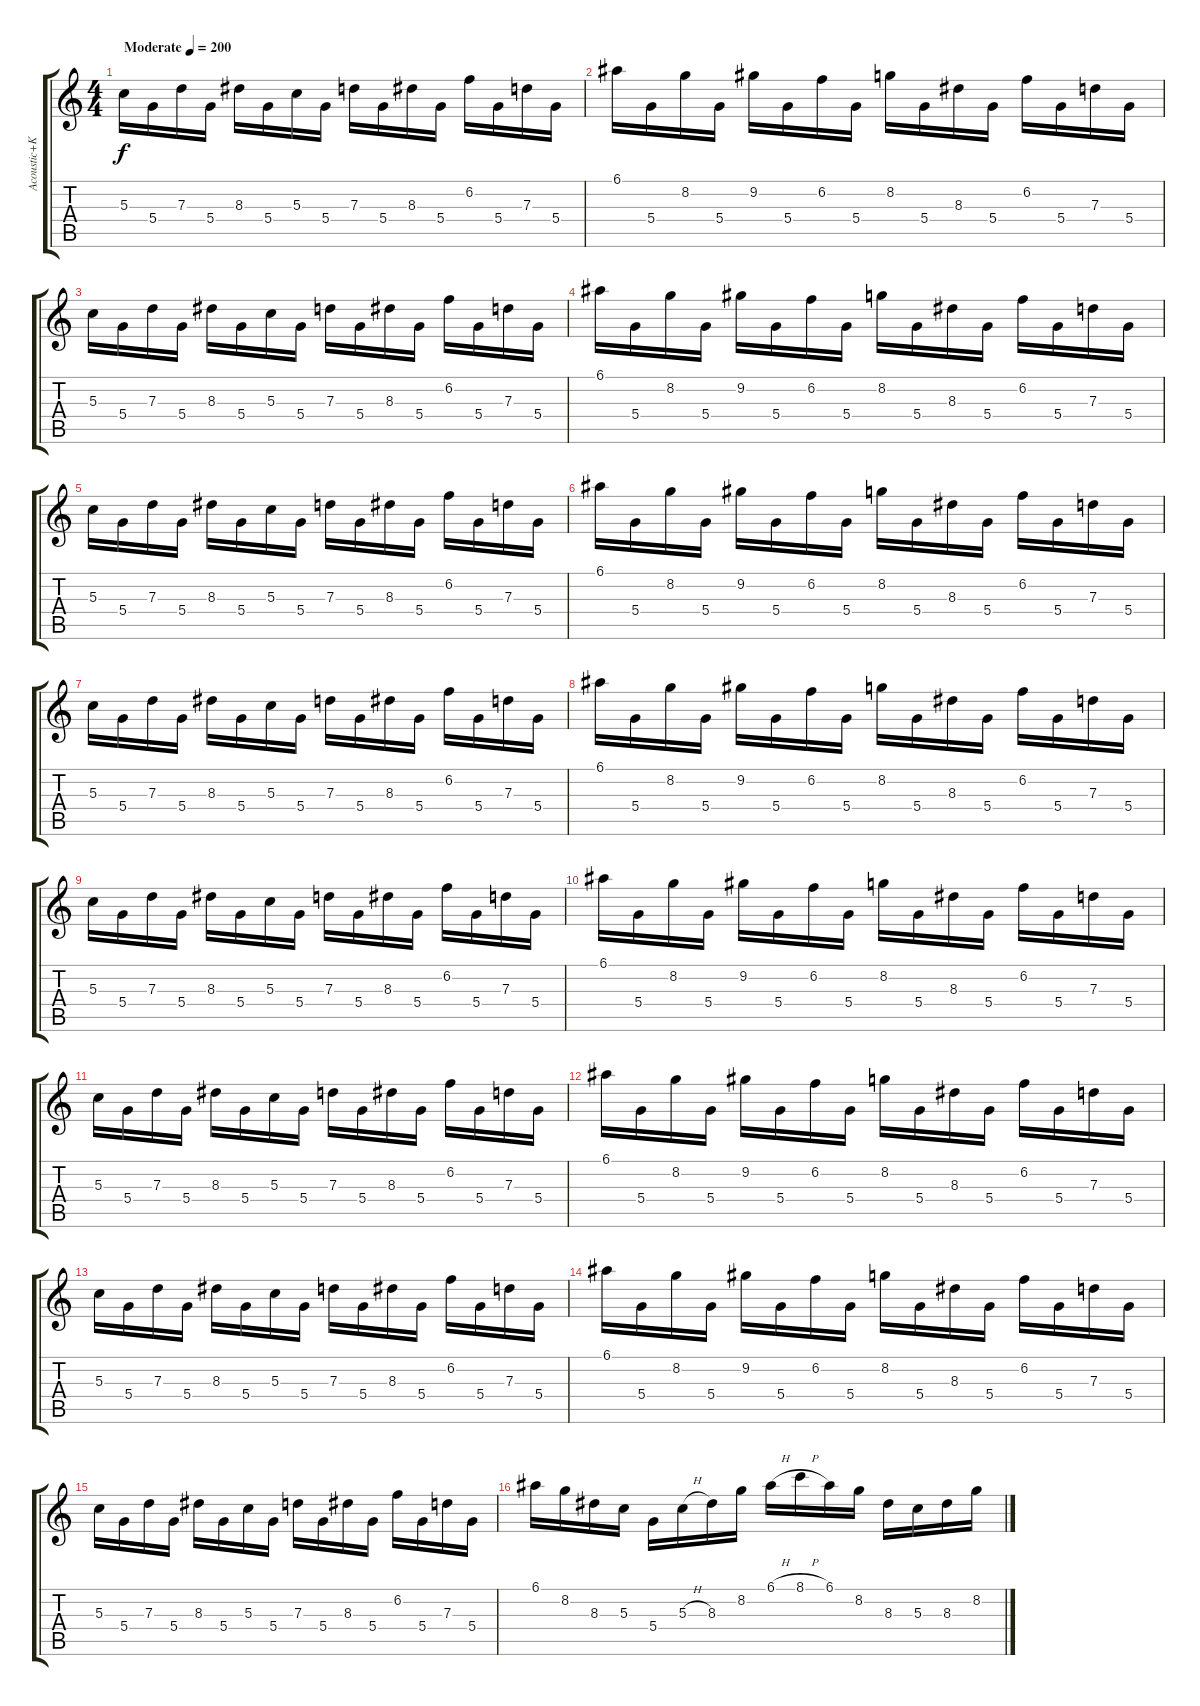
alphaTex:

\track ("Acoustic+Keyboard" "Acoustic+K") {instrument acousticguitarnylon}
\staff {score tabs}
\tuning (E4 B3 G3 D3 A2 E2) {hide}
\ts (4 4)
\tempo (200 "Moderate")
\clef g2
\ks c
5.3.16{dy f instrument acousticguitarnylon} 5.4.16 7.3.16 5.4.16 8.3.16 5.4.16 5.3.16 5.4.16 7.3.16 5.4.16 8.3.16 5.4.16 6.2.16 5.4.16 7.3.16 5.4.16 |
6.1.16 5.4.16 8.2.16 5.4.16 9.2.16 5.4.16 6.2.16 5.4.16 8.2.16 5.4.16 8.3.16 5.4.16 6.2.16 5.4.16 7.3.16 5.4.16 |
5.3.16 5.4.16 7.3.16 5.4.16 8.3.16 5.4.16 5.3.16 5.4.16 7.3.16 5.4.16 8.3.16 5.4.16 6.2.16 5.4.16 7.3.16 5.4.16 |
6.1.16 5.4.16 8.2.16 5.4.16 9.2.16 5.4.16 6.2.16 5.4.16 8.2.16 5.4.16 8.3.16 5.4.16 6.2.16 5.4.16 7.3.16 5.4.16 |
5.3.16 5.4.16 7.3.16 5.4.16 8.3.16 5.4.16 5.3.16 5.4.16 7.3.16 5.4.16 8.3.16 5.4.16 6.2.16 5.4.16 7.3.16 5.4.16 |
6.1.16 5.4.16 8.2.16 5.4.16 9.2.16 5.4.16 6.2.16 5.4.16 8.2.16 5.4.16 8.3.16 5.4.16 6.2.16 5.4.16 7.3.16 5.4.16 |
5.3.16 5.4.16 7.3.16 5.4.16 8.3.16 5.4.16 5.3.16 5.4.16 7.3.16 5.4.16 8.3.16 5.4.16 6.2.16 5.4.16 7.3.16 5.4.16 |
6.1.16 5.4.16 8.2.16 5.4.16 9.2.16 5.4.16 6.2.16 5.4.16 8.2.16 5.4.16 8.3.16 5.4.16 6.2.16 5.4.16 7.3.16 5.4.16 |
5.3.16 5.4.16 7.3.16 5.4.16 8.3.16 5.4.16 5.3.16 5.4.16 7.3.16 5.4.16 8.3.16 5.4.16 6.2.16 5.4.16 7.3.16 5.4.16 |
6.1.16 5.4.16 8.2.16 5.4.16 9.2.16 5.4.16 6.2.16 5.4.16 8.2.16 5.4.16 8.3.16 5.4.16 6.2.16 5.4.16 7.3.16 5.4.16 |
5.3.16 5.4.16 7.3.16 5.4.16 8.3.16 5.4.16 5.3.16 5.4.16 7.3.16 5.4.16 8.3.16 5.4.16 6.2.16 5.4.16 7.3.16 5.4.16 |
6.1.16 5.4.16 8.2.16 5.4.16 9.2.16 5.4.16 6.2.16 5.4.16 8.2.16 5.4.16 8.3.16 5.4.16 6.2.16 5.4.16 7.3.16 5.4.16 |
5.3.16 5.4.16 7.3.16 5.4.16 8.3.16 5.4.16 5.3.16 5.4.16 7.3.16 5.4.16 8.3.16 5.4.16 6.2.16 5.4.16 7.3.16 5.4.16 |
6.1.16 5.4.16 8.2.16 5.4.16 9.2.16 5.4.16 6.2.16 5.4.16 8.2.16 5.4.16 8.3.16 5.4.16 6.2.16 5.4.16 7.3.16 5.4.16 |
5.3.16 5.4.16 7.3.16 5.4.16 8.3.16 5.4.16 5.3.16 5.4.16 7.3.16 5.4.16 8.3.16 5.4.16 6.2.16 5.4.16 7.3.16 5.4.16 |
6.1.16 8.2.16 8.3.16 5.3.16 5.4.16 5.3{h}.16 8.3.16 8.2.16 6.1{h}.16 8.1{h}.16 6.1.16 8.2.16 8.3.16 5.3.16 8.3.16 8.2.16
